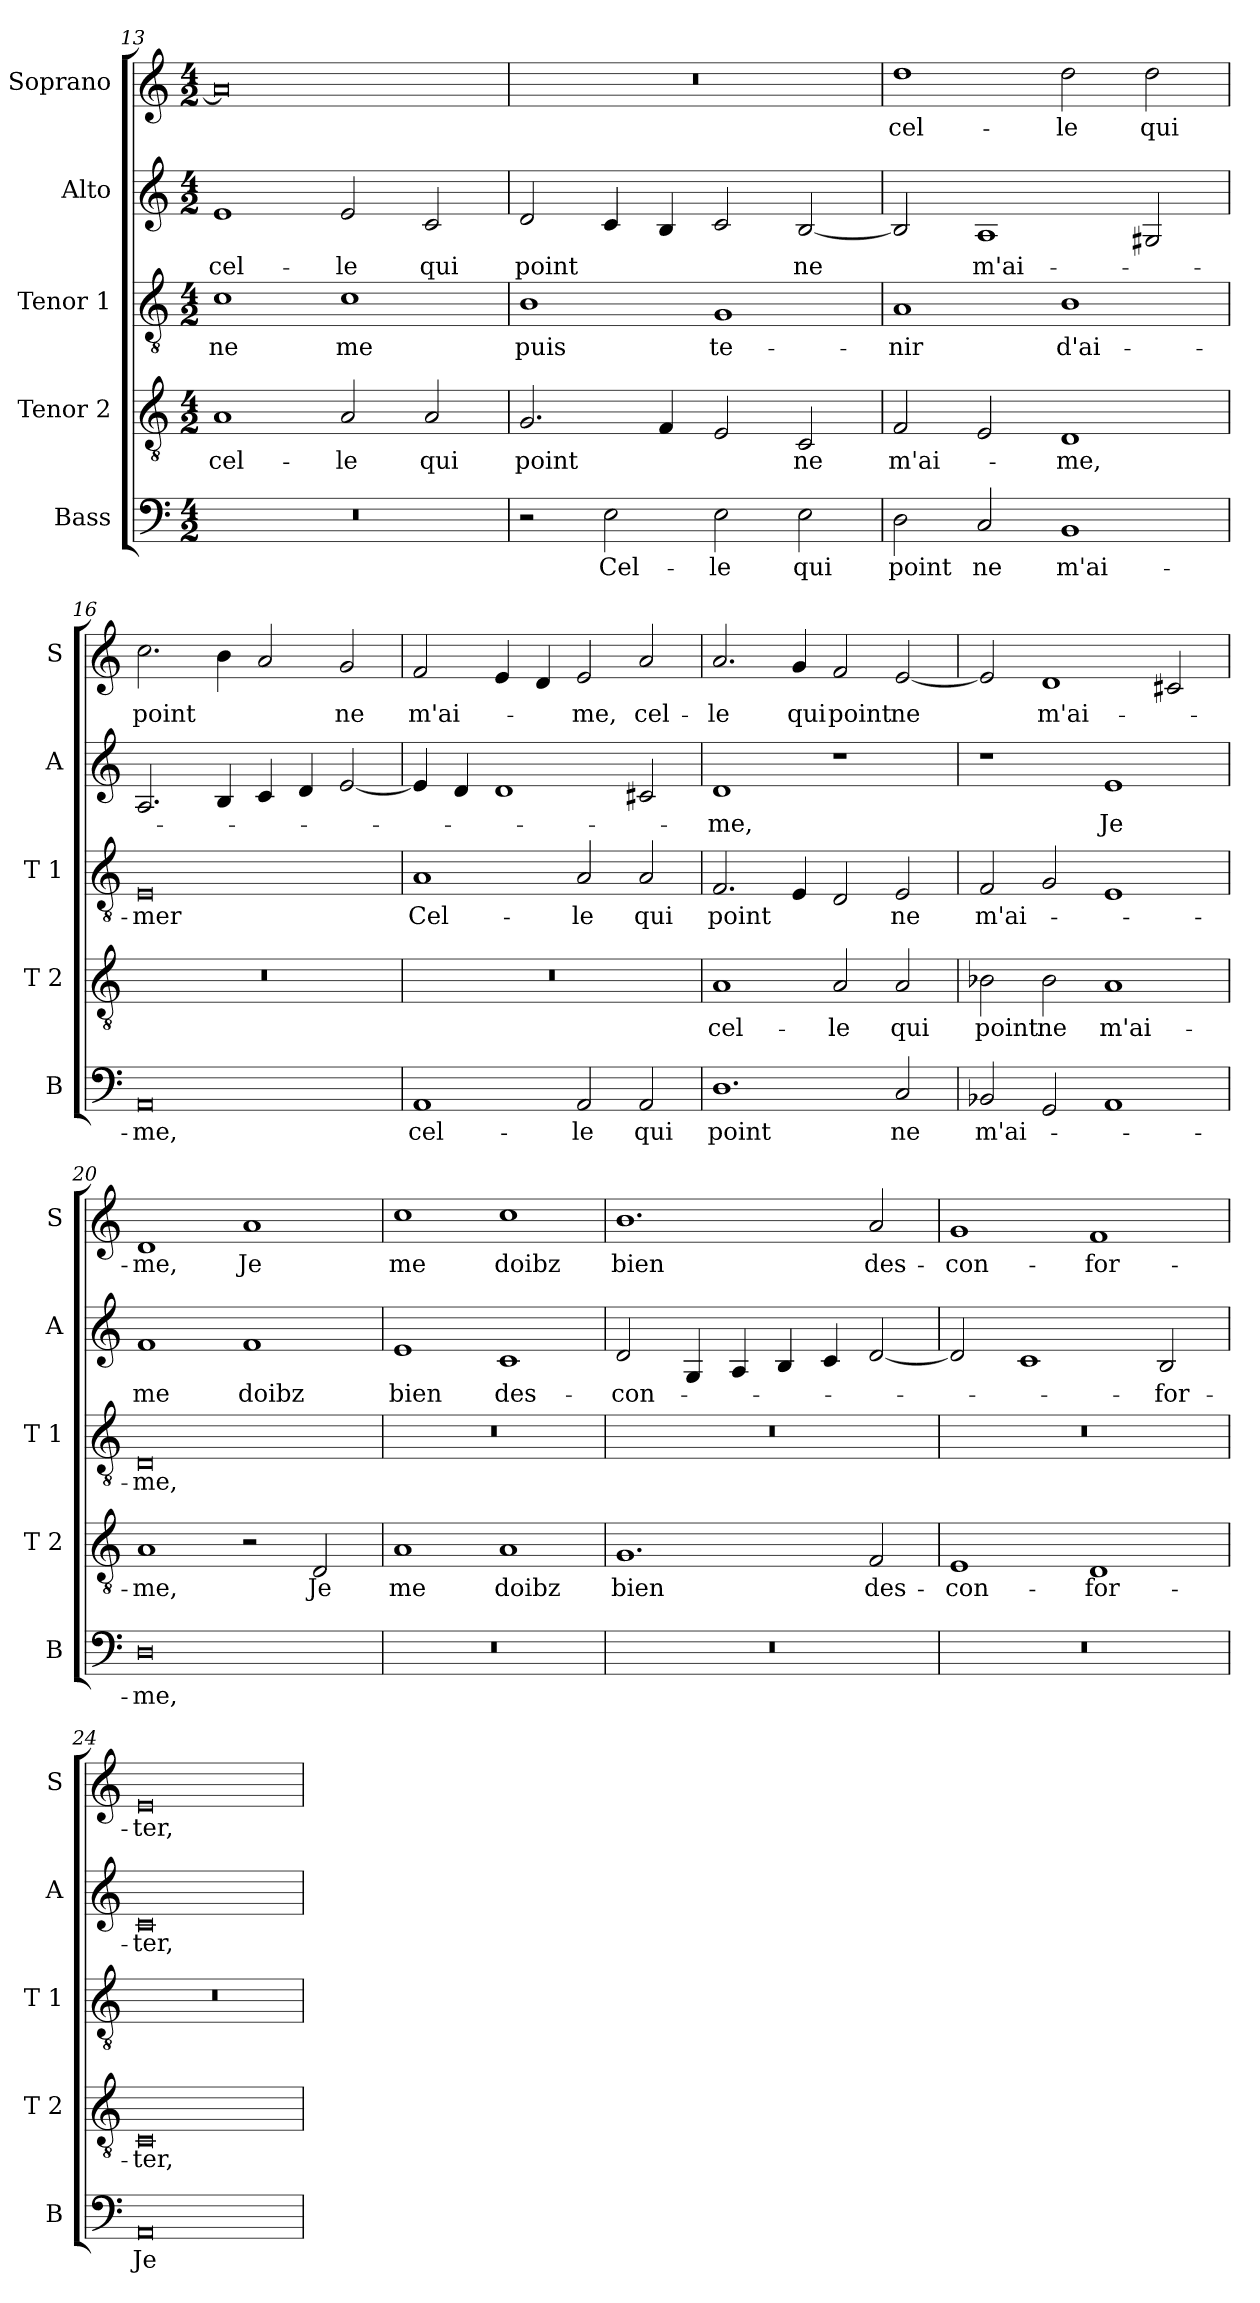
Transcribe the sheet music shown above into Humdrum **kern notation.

**kern	**text	**kern	**text	**kern	**text	**kern	**text	**kern	**text
*part5	*part5	*part4	*part4	*part3	*part3	*part2	*part2	*part1	*part1
*staff5	*staff5	*staff4	*staff4	*staff3	*staff3	*staff2	*staff2	*staff1	*staff1
*I"Bass	*	*I"Tenor 2	*	*I"Tenor 1	*	*I"Alto	*	*I"Soprano	*
*I'B	*	*I'T 2	*	*I'T 1	*	*I'A	*	*I'S	*
!!LO:PB:g=z
*clefF4	*	*clefGv2	*	*clefGv2	*	*clefG2	*	*clefG2	*
*k[]	*	*k[]	*	*k[]	*	*k[]	*	*k[]	*
*C:	*	*C:	*	*C:	*	*C:	*	*C:	*
*M4/2	*	*M4/2	*	*M4/2	*	*M4/2	*	*M4/2	*
=13	=13	=13	=13	=13	=13	=13	=13	=13	=13
!	!	!	!LO:LY:b	!	!LO:LY:b	!	!LO:LY:b	!	!
0r	.	1A	cel-	1c	ne	1e	cel-	0a]	.
!	!	!	!LO:LY:b	!	!LO:LY:b	!	!LO:LY:b	!	!
.	.	2A/	-le	1c	me	2e/	-le	.	.
!	!	!	!LO:LY:b	!	!	!	!LO:LY:b	!	!
.	.	2A/	qui	.	.	2c/	qui	.	.
=14	=14	=14	=14	=14	=14	=14	=14	=14	=14
!	!	!	!LO:LY:b	!	!LO:LY:b	!	!LO:LY:b	!	!
2r	.	2.G/	point	1B	puis	2d/	point	0r	.
!	!LO:LY:b	!	!	!	!	!	!	!	!
2E\	Cel-	.	.	.	.	4c/	.	.	.
.	.	4F/	.	.	.	4B/	.	.	.
!	!LO:LY:b	!	!	!	!LO:LY:b	!	!	!	!
2E\	-le	2E/	.	1G	te-	2c/	.	.	.
!	!LO:LY:b	!	!LO:LY:b	!	!	!	!LO:LY:b	!	!
2E\	qui	2C/	ne	.	.	[2B/	ne	.	.
=15	=15	=15	=15	=15	=15	=15	=15	=15	=15
!	!LO:LY:b	!	!LO:LY:b	!	!LO:LY:b	!	!	!	!LO:LY:b
2D\	point	2F/	m'ai-	1A	-nir	2B/]	.	1dd	cel-
!	!LO:LY:b	!	!	!	!	!	!LO:LY:b	!	!
2C/	ne	2E/	.	.	.	1A	m'ai-	.	.
!	!LO:LY:b	!	!LO:LY:b	!	!LO:LY:b	!	!	!	!LO:LY:b
1BB	m'ai-	1D	-me,	1B	d'ai-	.	.	2dd\	-le
!	!	!	!	!	!	!	!	!	!LO:LY:b
.	.	.	.	.	.	2G#X/	.	2dd\	qui
=16	=16	=16	=16	=16	=16	=16	=16	=16	=16
!	!LO:LY:b	!	!	!	!LO:LY:b	!	!	!	!LO:LY:b
0AA	-me,	0r	.	0E	-mer	2.A/	.	2.cc\	point
.	.	.	.	.	.	4B/	.	4b\	.
.	.	.	.	.	.	4c/	.	2a/	.
.	.	.	.	.	.	4d/	.	.	.
!	!	!	!	!	!	!	!	!	!LO:LY:b
.	.	.	.	.	.	[2e/	.	2g/	ne
=17	=17	=17	=17	=17	=17	=17	=17	=17	=17
!	!LO:LY:b	!	!	!	!LO:LY:b	!	!	!	!LO:LY:b
1AA	cel-	0r	.	1A	Cel-	4e/]	.	2f/	m'ai-
.	.	.	.	.	.	4d/	.	.	.
.	.	.	.	.	.	1d	.	4e/	.
.	.	.	.	.	.	.	.	4d/	.
!	!LO:LY:b	!	!	!	!LO:LY:b	!	!	!	!LO:LY:b
2AA/	-le	.	.	2A/	-le	.	.	2e/	-me,
!	!LO:LY:b	!	!	!	!LO:LY:b	!	!	!	!LO:LY:b
2AA/	qui	.	.	2A/	qui	2c#X/	.	2a/	cel-
=18	=18	=18	=18	=18	=18	=18	=18	=18	=18
!	!LO:LY:b	!	!LO:LY:b	!	!LO:LY:b	!	!LO:LY:b	!	!LO:LY:b
1.D	point	1A	cel-	2.F/	point	1d	-me,	2.a/	-le
!	!	!	!	!	!	!	!	!	!LO:LY:b
.	.	.	.	4E/	.	.	.	4g/	qui
!	!	!	!LO:LY:b	!	!	!	!	!	!LO:LY:b
.	.	2A/	-le	2D/	.	1r	.	2f/	point
!	!LO:LY:b	!	!LO:LY:b	!	!LO:LY:b	!	!	!	!LO:LY:b
2C/	ne	2A/	qui	2E/	ne	.	.	[2e/	ne
!!LO:LB:g=z
=19	=19	=19	=19	=19	=19	=19	=19	=19	=19
!	!LO:LY:b	!	!LO:LY:b	!	!LO:LY:b	!	!	!	!
2BB-X/	m'ai-	2B-X\	point	2F/	m'ai-	1r	.	2e/]	.
!	!	!	!LO:LY:b	!	!	!	!	!	!LO:LY:b
2GG/	.	2B-\	ne	2G/	.	.	.	1d	m'ai-
!	!	!	!LO:LY:b	!	!	!	!LO:LY:b	!	!
1AA	.	1A	m'ai-	1E	.	1e	Je	.	.
.	.	.	.	.	.	.	.	2c#X/	.
=20	=20	=20	=20	=20	=20	=20	=20	=20	=20
!	!LO:LY:b	!	!LO:LY:b	!	!LO:LY:b	!	!LO:LY:b	!	!LO:LY:b
0D	-me,	1A	-me,	0D	-me,	1f	me	1d	-me,
!	!	!	!	!	!	!	!LO:LY:b	!	!LO:LY:b
.	.	2r	.	.	.	1f	doibz	1a	Je
!	!	!	!LO:LY:b	!	!	!	!	!	!
.	.	2D/	Je	.	.	.	.	.	.
=21	=21	=21	=21	=21	=21	=21	=21	=21	=21
!	!	!	!LO:LY:b	!	!	!	!LO:LY:b	!	!LO:LY:b
0r	.	1A	me	0r	.	1e	bien	1cc	me
!	!	!	!LO:LY:b	!	!	!	!LO:LY:b	!	!LO:LY:b
.	.	1A	doibz	.	.	1c	des-	1cc	doibz
=22	=22	=22	=22	=22	=22	=22	=22	=22	=22
!	!	!	!LO:LY:b	!	!	!	!LO:LY:b	!	!LO:LY:b
0r	.	1.G	bien	0r	.	2d/	-con-	1.b	bien
.	.	.	.	.	.	4G/	.	.	.
.	.	.	.	.	.	4A/	.	.	.
.	.	.	.	.	.	4B/	.	.	.
.	.	.	.	.	.	4c/	.	.	.
!	!	!	!LO:LY:b	!	!	!	!	!	!LO:LY:b
.	.	2F/	des-	.	.	[2d/	.	2a/	des-
=23	=23	=23	=23	=23	=23	=23	=23	=23	=23
!	!	!	!LO:LY:b	!	!	!	!	!	!LO:LY:b
0r	.	1E	-con-	0r	.	2d/]	.	1g	-con-
.	.	.	.	.	.	1c	.	.	.
!	!	!	!LO:LY:b	!	!	!	!	!	!LO:LY:b
.	.	1D	-for-	.	.	.	.	1f	-for-
!	!	!	!	!	!	!	!LO:LY:b	!	!
.	.	.	.	.	.	2B/	-for-	.	.
=24	=24	=24	=24	=24	=24	=24	=24	=24	=24
!	!LO:LY:b	!	!LO:LY:b	!	!	!	!LO:LY:b	!	!LO:LY:b
0AA	Je	0C	-ter,	0r	.	0c	-ter,	0e	-ter,
=	=	=	=	=	=	=	=	=	=
*-	*-	*-	*-	*-	*-	*-	*-	*-	*-
